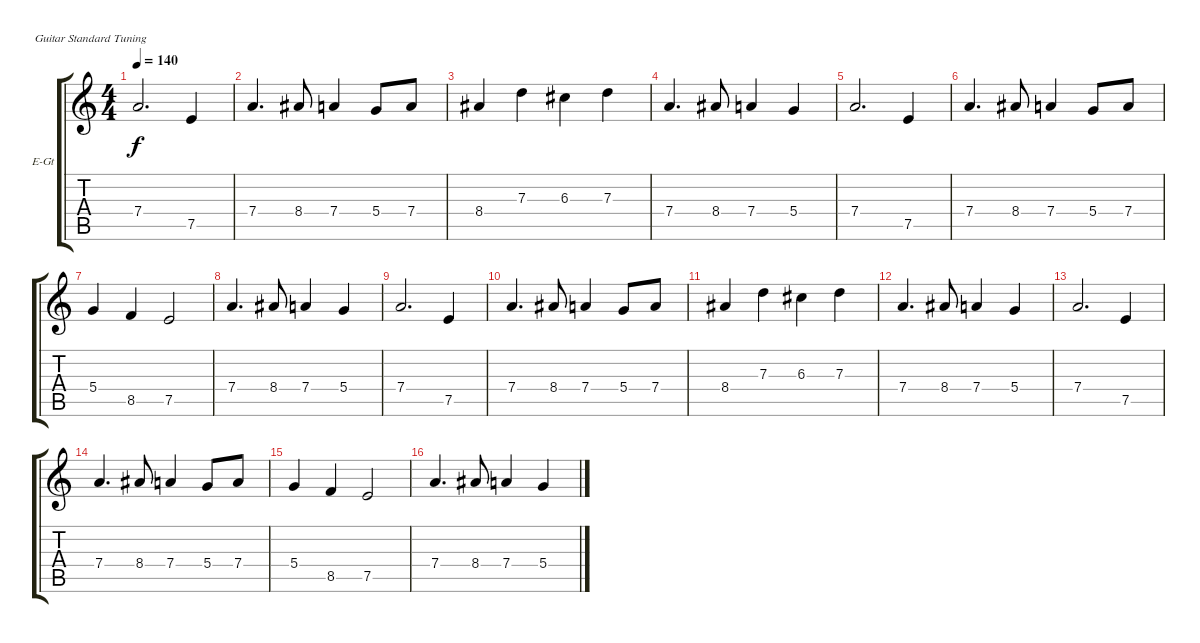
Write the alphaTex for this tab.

\defaultSystemsLayout 4
\bracketExtendMode groupsimilarinstruments
\firstSystemTrackNameOrientation horizontal
\otherSystemsTrackNameOrientation horizontal
\track ("Electric Guitar" "E-Gt") {instrument distortionguitar}
\staff {score tabs}
\tuning (E4 B3 G3 D3 A2 E2)
\ts (4 4)
\tempo 140
\clef g2
\ks aminor
7.4.2{d dy f} 7.5.4 |
7.4.4{d} 8.4.8 7.4.4 5.4.8 7.4.8 |
8.4.4 7.3.4 6.3.4 7.3.4 |
7.4.4{d} 8.4.8 7.4.4 5.4.4 |
7.4.2{d} 7.5.4 |
7.4.4{d} 8.4.8 7.4.4 5.4.8 7.4.8 |
5.4.4 8.5.4 7.5.2 |
7.4.4{d} 8.4.8 7.4.4 5.4.4 |
7.4.2{d} 7.5.4 |
7.4.4{d} 8.4.8 7.4.4 5.4.8 7.4.8 |
8.4.4 7.3.4 6.3.4 7.3.4 |
7.4.4{d} 8.4.8 7.4.4 5.4.4 |
7.4.2{d} 7.5.4 |
7.4.4{d} 8.4.8 7.4.4 5.4.8 7.4.8 |
5.4.4 8.5.4 7.5.2 |
7.4.4{d} 8.4.8 7.4.4 5.4.4
